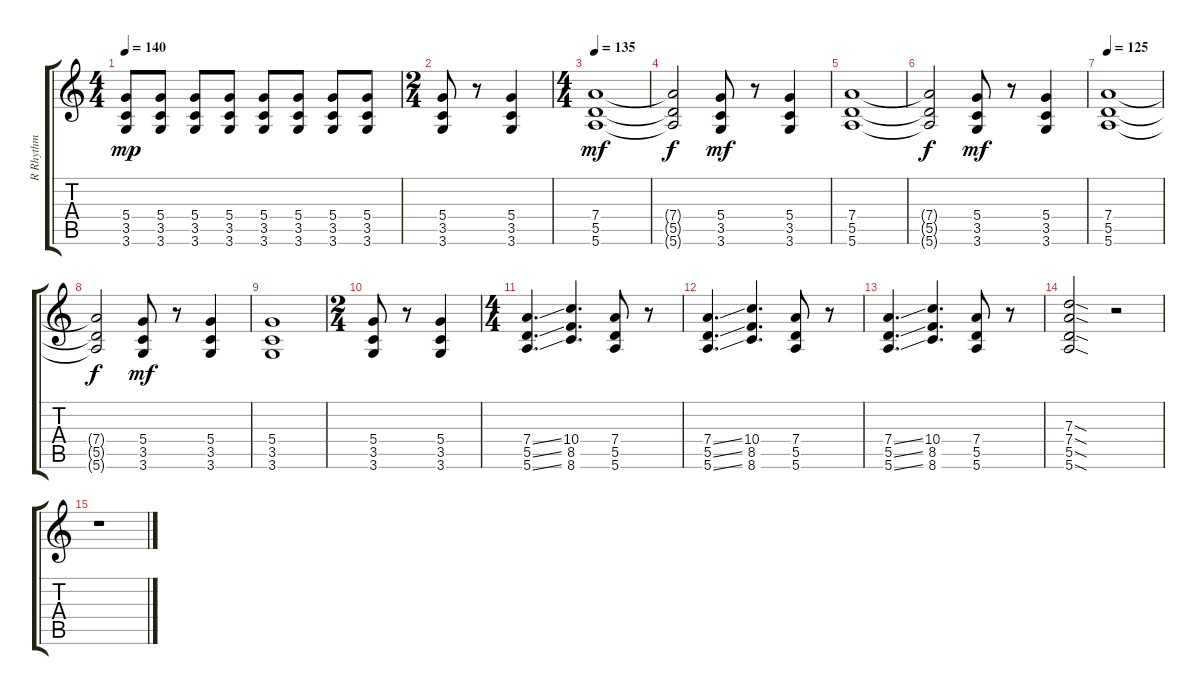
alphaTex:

\track ("R Rhythm" "R Rhythm") {instrument distortionguitar}
\staff {score tabs}
\tuning (E4 B3 G3 D3 A2 E2) {hide}
\ts (4 4)
\tempo 140
\clef g2
\ks c
(5.4 3.5 3.6).8{dy mp} (5.4 3.5 3.6).8 (5.4 3.5 3.6).8 (5.4 3.5 3.6).8 (5.4 3.5 3.6).8 (5.4 3.5 3.6).8 (5.4 3.5 3.6).8 (5.4 3.5 3.6).8 |
\ts (2 4)
(5.4 3.5 3.6).8 r.8 (5.4 3.5 3.6).4 |
\ts (4 4)
\tempo 135
(7.4 5.5 5.6).1{dy mf} |
(7.4{t} 5.5{t} 5.6{t}).2{dy f} (5.4 3.5 3.6).8{dy mf} r.8 (5.4 3.5 3.6).4 |
(7.4 5.5 5.6).1 |
(7.4{t} 5.5{t} 5.6{t}).2{dy f} (5.4 3.5 3.6).8{dy mf} r.8 (5.4 3.5 3.6).4 |
\tempo 125
(7.4 5.5 5.6).1 |
(7.4{t} 5.5{t} 5.6{t}).2{dy f} (5.4 3.5 3.6).8{dy mf} r.8 (5.4 3.5 3.6).4 |
(5.4 3.5 3.6).1 |
\ts (2 4)
(5.4 3.5 3.6).8 r.8 (5.4 3.5 3.6).4 |
\ts (4 4)
(7.4{ss} 5.5{ss} 5.6{ss}).4{d} (10.4 8.5 8.6).4{d} (7.4 5.5 5.6).8 r.8 |
(7.4{ss} 5.5{ss} 5.6{ss}).4{d} (10.4 8.5 8.6).4{d} (7.4 5.5 5.6).8 r.8 |
(7.4{ss} 5.5{ss} 5.6{ss}).4{d} (10.4 8.5 8.6).4{d} (7.4 5.5 5.6).8 r.8 |
(7.3{sod} 7.4{sod} 5.5{sod} 5.6{sod}).2 r.2 |
r.1
